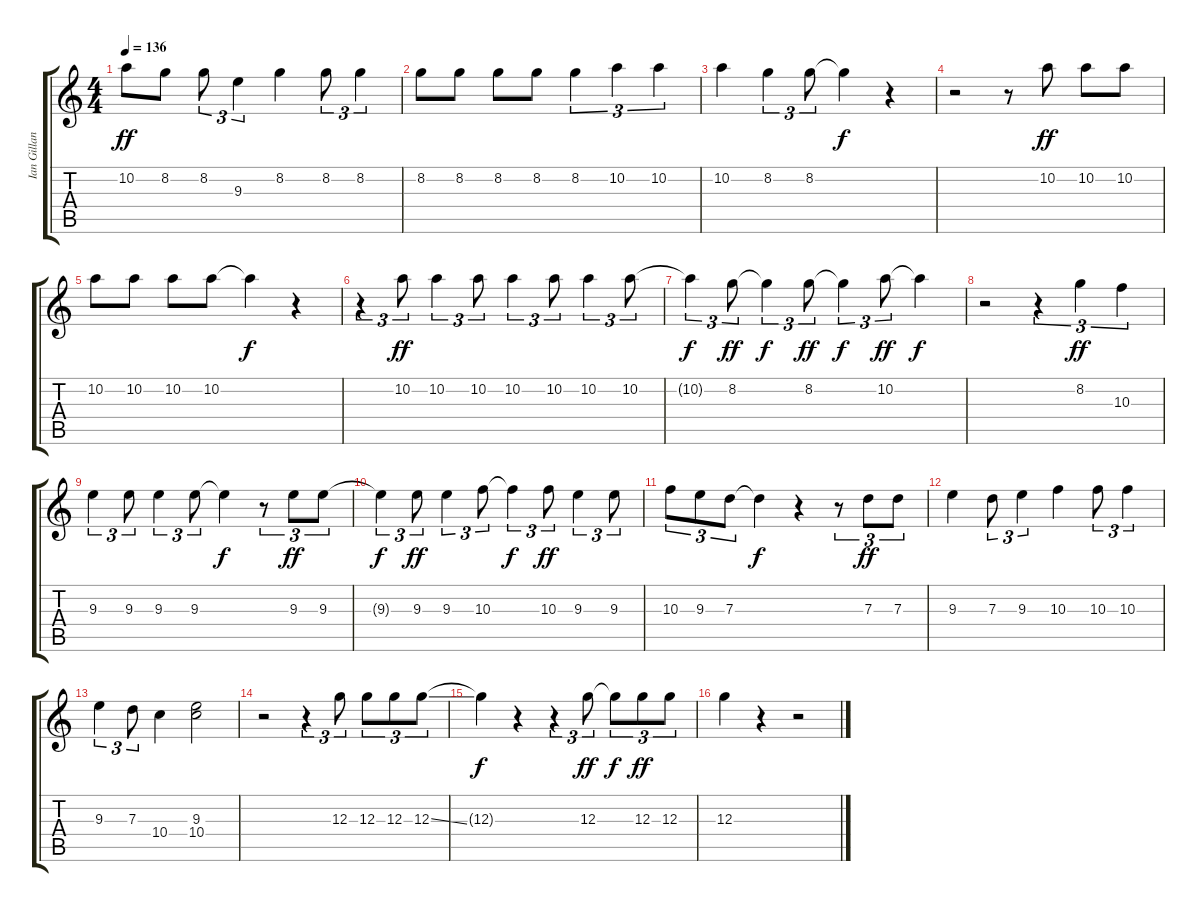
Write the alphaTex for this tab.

\track ("Ian Gillan" "Ian Gillan") {instrument flute}
\staff {score tabs}
\tuning (E5 B4 G4 D4 A3 E3) {hide}
\ts (4 4)
\tempo 136
\clef g2
\ks c
10.2.8{dy ff} 8.2.8 8.2.8{tu (3 2)} 9.3.4{tu (3 2)} 8.2.4 8.2.8{tu (3 2)} 8.2.4{tu (3 2)} |
8.2.8 8.2.8 8.2.8 8.2.8 8.2.4{tu (3 2)} 10.2.4{tu (3 2)} 10.2.4{tu (3 2)} |
10.2.4 8.2.4{tu (3 2)} 8.2.8{tu (3 2)} 8.2{t}.4{dy f} r.4 |
r.2 r.8 10.2.8{dy ff} 10.2.8 10.2.8 |
10.2.8 10.2.8 10.2.8 10.2.8 10.2{t}.4{dy f} r.4 |
r.4{tu (3 2)} 10.2.8{tu (3 2) dy ff} 10.2.4{tu (3 2)} 10.2.8{tu (3 2)} 10.2.4{tu (3 2)} 10.2.8{tu (3 2)} 10.2.4{tu (3 2)} 10.2.8{tu (3 2)} |
10.2{t}.4{tu (3 2) dy f} 8.2.8{tu (3 2) dy ff} 8.2{t}.4{tu (3 2) dy f} 8.2.8{tu (3 2) dy ff} 8.2{t}.4{tu (3 2) dy f} 10.2.8{tu (3 2) dy ff} 10.2{t}.4{dy f} |
r.2 r.4{tu (3 2)} 8.2.4{tu (3 2) dy ff} 10.3.4{tu (3 2)} |
9.3.4{tu (3 2)} 9.3.8{tu (3 2)} 9.3.4{tu (3 2)} 9.3.8{tu (3 2)} 9.3{t}.4{dy f} r.8{tu (3 2)} 9.3.8{tu (3 2) dy ff} 9.3.8{tu (3 2)} |
9.3{t}.4{tu (3 2) dy f} 9.3.8{tu (3 2) dy ff} 9.3.4{tu (3 2)} 10.3.8{tu (3 2)} 10.3{t}.4{tu (3 2) dy f} 10.3.8{tu (3 2) dy ff} 9.3.4{tu (3 2)} 9.3.8{tu (3 2)} |
10.3.8{tu (3 2)} 9.3.8{tu (3 2)} 7.3.8{tu (3 2)} 7.3{t}.4{dy f} r.4 r.8{tu (3 2)} 7.3.8{tu (3 2) dy ff} 7.3.8{tu (3 2)} |
9.3.4 7.3.8{tu (3 2)} 9.3.4{tu (3 2)} 10.3.4 10.3.8{tu (3 2)} 10.3.4{tu (3 2)} |
9.3.4{tu (3 2)} 7.3.8{tu (3 2)} 10.4.4 (9.3 10.4).2 |
r.2 r.4{tu (3 2)} 12.3.8{tu (3 2)} 12.3.8{tu (3 2)} 12.3.8{tu (3 2)} 12.3{ss}.8{tu (3 2)} |
12.3{t}.4{dy f} r.4 r.4{tu (3 2)} 12.3.8{tu (3 2) dy ff} 12.3{t}.8{tu (3 2) dy f} 12.3.8{tu (3 2) dy ff} 12.3.8{tu (3 2)} |
12.3.4 r.4 r.2
